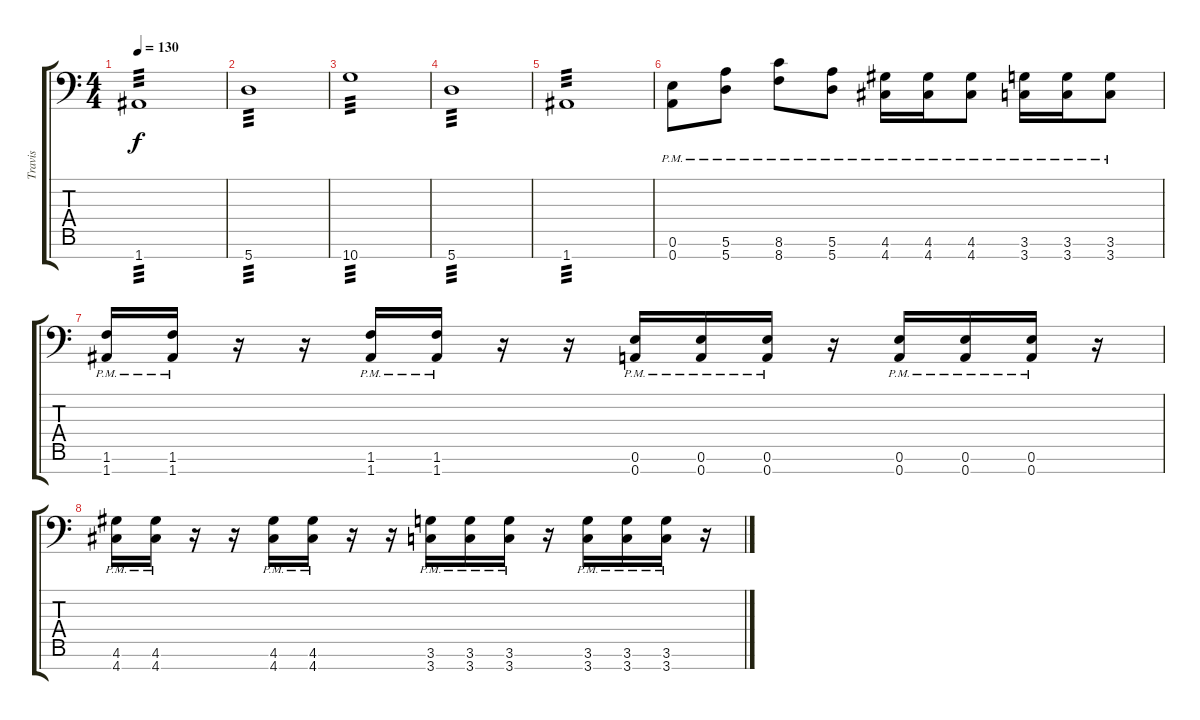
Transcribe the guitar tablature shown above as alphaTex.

\track ("Travis" "Travis") {instrument distortionguitar}
\staff {score tabs}
\tuning (E4 B3 G3 D3 A2 E2 A1) {hide}
\ts (4 4)
\tempo 130
\clef f4
\ks c
1.7.1{tp 3 dy f} |
5.7.1{tp 3} |
10.7.1{tp 3} |
5.7.1{tp 3} |
1.7.1{tp 3} |
(0.6{pm} 0.7{pm}).8 (5.6{pm} 5.7{pm}).8 (8.6{pm} 8.7{pm}).8 (5.6{pm} 5.7{pm}).8 (4.6{pm} 4.7{pm}).16 (4.6{pm} 4.7{pm}).16 (4.6{pm} 4.7{pm}).8 (3.6{pm} 3.7{pm}).16 (3.6{pm} 3.7{pm}).16 (3.6{pm} 3.7{pm}).8 |
(1.6{pm} 1.7{pm}).16 (1.6{pm} 1.7{pm}).16 r.16 r.16 (1.6{pm} 1.7{pm}).16 (1.6{pm} 1.7{pm}).16 r.16 r.16 (0.6{pm} 0.7{pm}).16 (0.6{pm} 0.7{pm}).16 (0.6{pm} 0.7{pm}).16 r.16 (0.6{pm} 0.7{pm}).16 (0.6{pm} 0.7{pm}).16 (0.6{pm} 0.7{pm}).16 r.16 |
(4.6{pm} 4.7{pm}).16 (4.6{pm} 4.7{pm}).16 r.16 r.16 (4.6{pm} 4.7{pm}).16 (4.6{pm} 4.7{pm}).16 r.16 r.16 (3.6{pm} 3.7{pm}).16 (3.6{pm} 3.7{pm}).16 (3.6{pm} 3.7{pm}).16 r.16 (3.6{pm} 3.7{pm}).16 (3.6{pm} 3.7{pm}).16 (3.6{pm} 3.7{pm}).16 r.16
